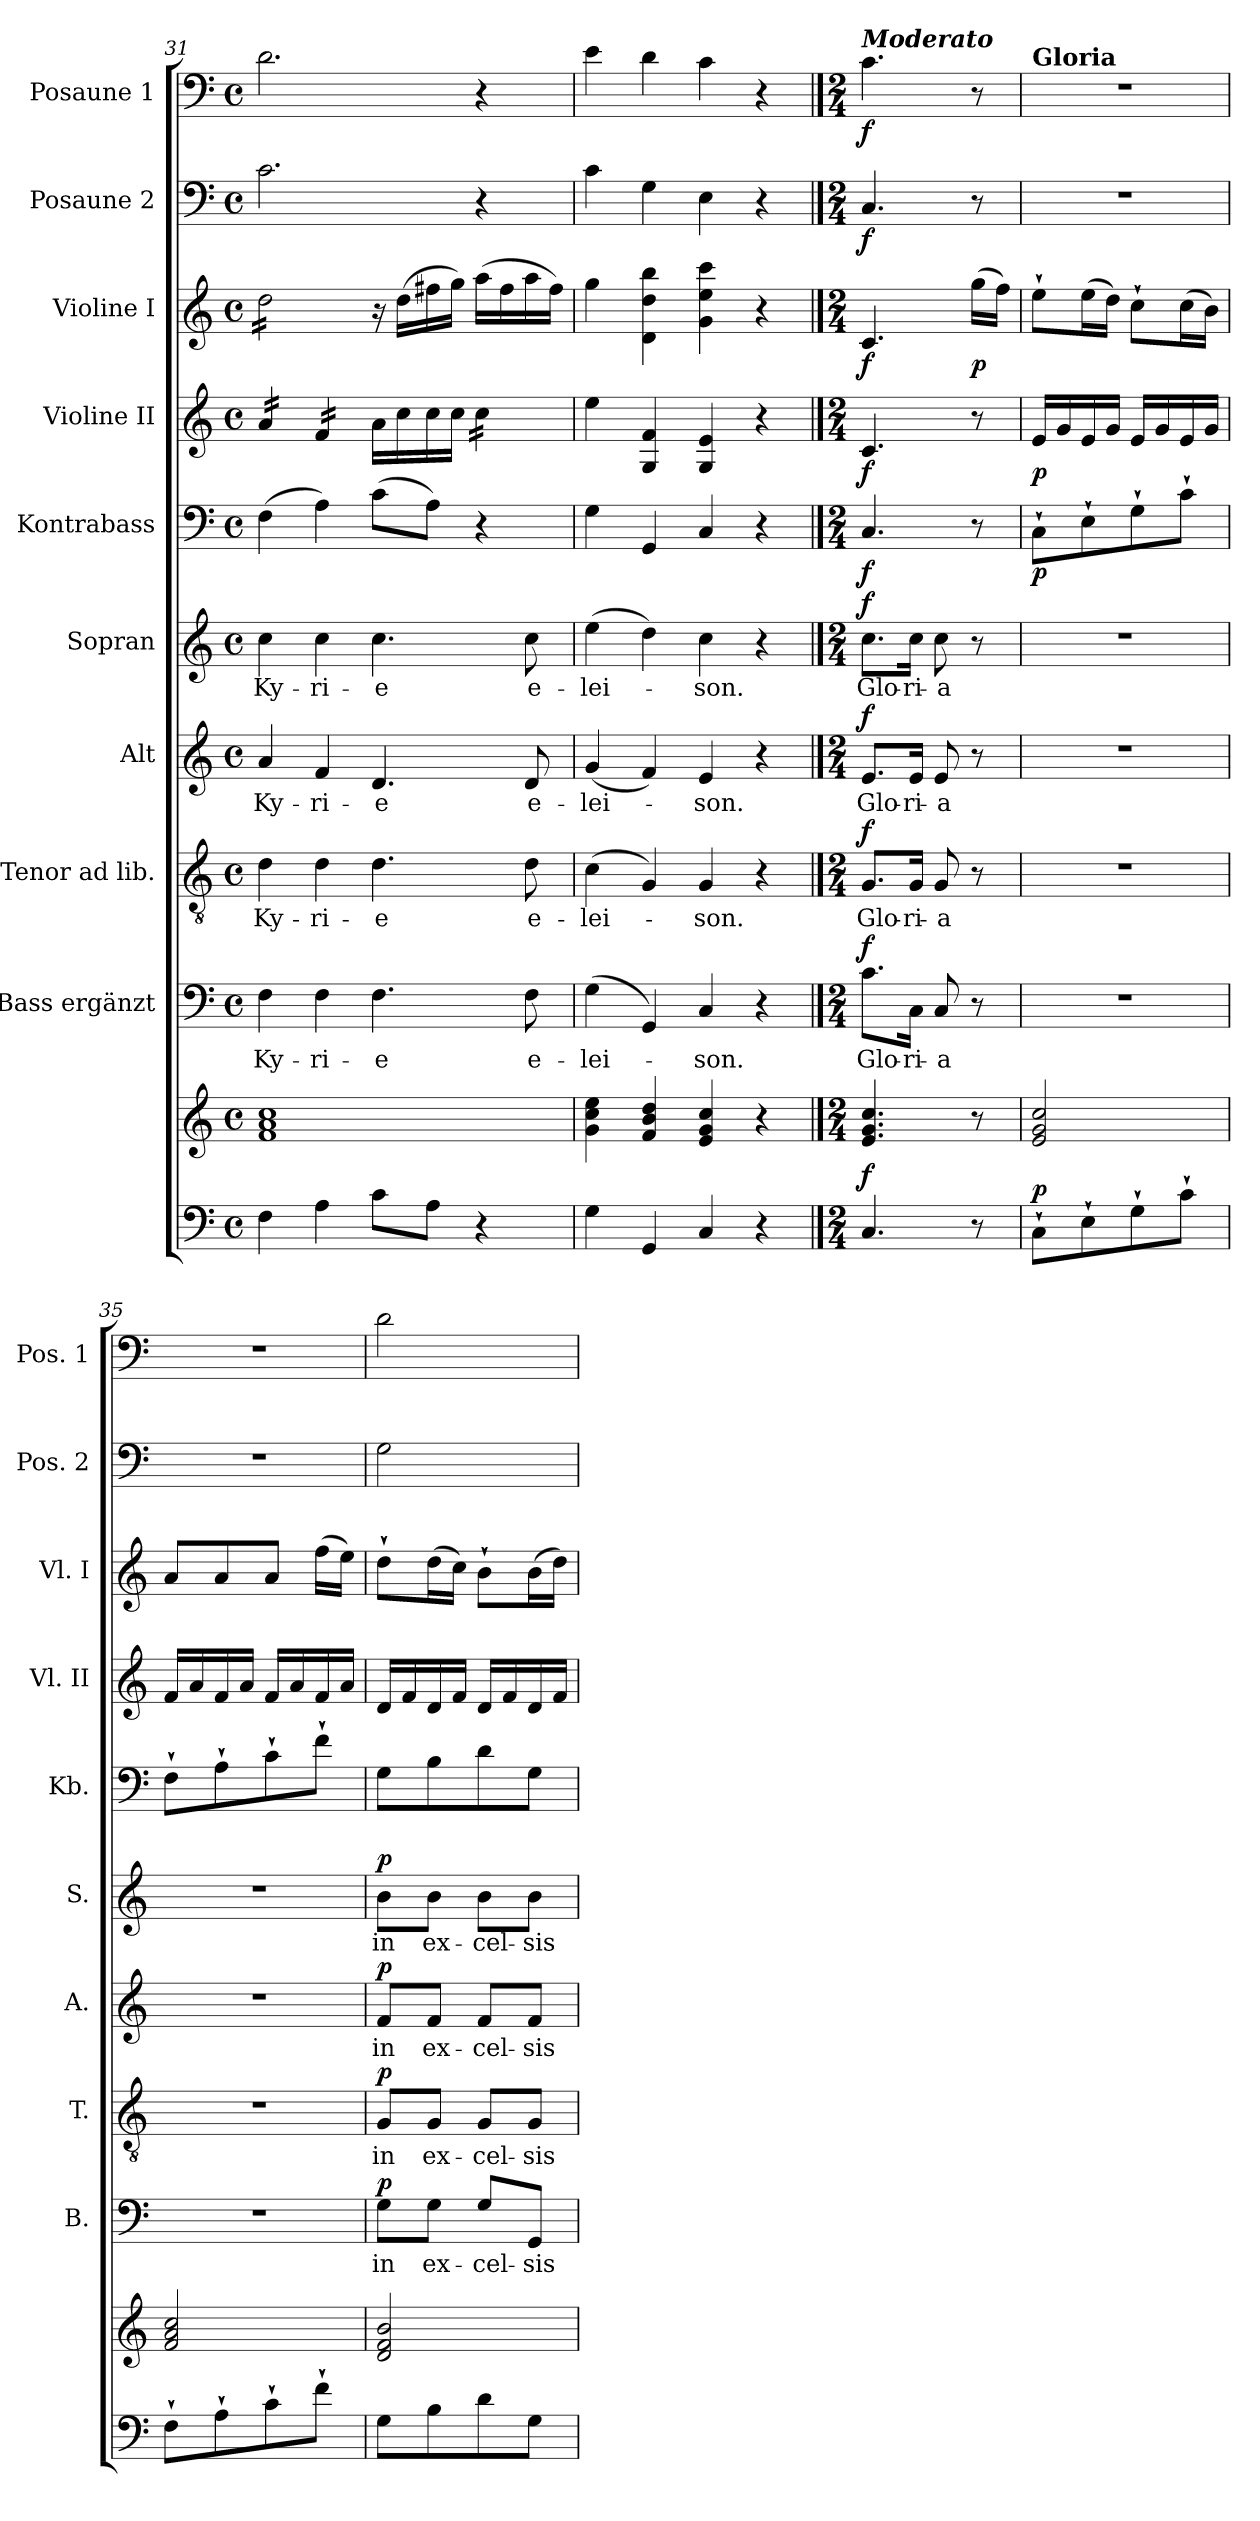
**kern	**kern	**dynam	**kern	**text	**dynam	**kern	**text	**dynam	**kern	**text	**dynam	**kern	**text	**dynam	**kern	**dynam	**kern	**dynam	**kern	**dynam	**kern	**dynam	**kern	**dynam
*part10	*part10	*part10	*part9	*part9	*part9	*part8	*part8	*part8	*part7	*part7	*part7	*part6	*part6	*part6	*part5	*part5	*part4	*part4	*part3	*part3	*part2	*part2	*part1	*part1
*staff11	*staff10	*staff10/11	*staff9	*staff9	*staff9	*staff8	*staff8	*staff8	*staff7	*staff7	*staff7	*staff6	*staff6	*staff6	*staff5	*staff5	*staff4	*staff4	*staff3	*staff3	*staff2	*staff2	*staff1	*staff1
*	*	*	*I"Bass ergänzt	*	*	*I"Tenor ad lib.	*	*	*I"Alt	*	*	*I"Sopran	*	*	*I"Kontrabass	*	*I"Violine II	*	*I"Violine I	*	*I"Posaune 2	*	*I"Posaune 1	*
*	*	*	*I'B.	*	*	*I'T.	*	*	*I'A.	*	*	*I'S.	*	*	*I'Kb.	*	*I'Vl. II	*	*I'Vl. I	*	*I'Pos. 2	*	*I'Pos. 1	*
*clefF4	*clefG2	*	*clefF4	*	*	*clefGv2	*	*	*clefG2	*	*	*clefG2	*	*	*clefF4	*	*clefG2	*	*clefG2	*	*clefF4	*	*clefF4	*
*	*	*	*	*	*	*	*	*	*	*	*	*	*	*	*ITrd7c12	*	*	*	*	*	*	*	*	*
*k[]	*k[]	*	*k[]	*	*	*k[]	*	*	*k[]	*	*	*k[]	*	*	*k[]	*	*k[]	*	*k[]	*	*k[]	*	*k[]	*
*C:	*C:	*	*C:	*	*	*C:	*	*	*C:	*	*	*C:	*	*	*C:	*	*C:	*	*C:	*	*C:	*	*C:	*
*M4/4	*M4/4	*	*M4/4	*	*	*M4/4	*	*	*M4/4	*	*	*M4/4	*	*	*M4/4	*	*M4/4	*	*M4/4	*	*M4/4	*	*M4/4	*
*met(c)	*met(c)	*	*met(c)	*	*	*met(c)	*	*	*met(c)	*	*	*met(c)	*	*	*met(c)	*	*met(c)	*	*met(c)	*	*met(c)	*	*met(c)	*
=31	=31	=31	=31	=31	=31	=31	=31	=31	=31	=31	=31	=31	=31	=31	=31	=31	=31	=31	=31	=31	=31	=31	=31	=31
!	!	!	!	!LO:LY:b	!	!	!LO:LY:b	!	!	!LO:LY:b	!	!	!LO:LY:b	!	!	!	!	!	!	!	!	!	!	!
*	*	*	*	*	*	*	*	*	*	*	*	*	*	*	*	*	*tremolo	*	*	*	*	*	*	*
*	*	*	*	*	*	*	*	*	*	*	*	*	*	*	*	*	*	*	*tremolo	*	*	*	*	*
4F\	1f 1a 1cc	.	4F\	Ky-	.	4d\	Ky-	.	4a/	Ky-	.	4cc\	Ky-	.	(>4FF\	.	16a/LL	.	16dd\LL	.	2.c\	.	2.d\	.
.	.	.	.	.	.	.	.	.	.	.	.	.	.	.	.	.	16a/	.	16dd\	.	.	.	.	.
.	.	.	.	.	.	.	.	.	.	.	.	.	.	.	.	.	16a/	.	16dd\	.	.	.	.	.
.	.	.	.	.	.	.	.	.	.	.	.	.	.	.	.	.	16a/JJ	.	16dd\	.	.	.	.	.
!	!	!	!	!LO:LY:b	!	!	!LO:LY:b	!	!	!LO:LY:b	!	!	!LO:LY:b	!	!	!	!	!	!	!	!	!	!	!
4A\	.	.	4F\	-ri-	.	4d\	-ri-	.	4f/	-ri-	.	4cc\	-ri-	.	4AA\)	.	16f/LL	.	16dd\	.	.	.	.	.
.	.	.	.	.	.	.	.	.	.	.	.	.	.	.	.	.	16f/	.	16dd\	.	.	.	.	.
.	.	.	.	.	.	.	.	.	.	.	.	.	.	.	.	.	16f/	.	16dd\	.	.	.	.	.
.	.	.	.	.	.	.	.	.	.	.	.	.	.	.	.	.	16f/JJ	.	16dd\JJ	.	.	.	.	.
*	*	*	*	*	*	*	*	*	*	*	*	*	*	*	*	*	*	*	*Xtremolo	*	*	*	*	*
*	*	*	*	*	*	*	*	*	*	*	*	*	*	*	*	*	*Xtremolo	*	*	*	*	*	*	*
!	!	!	!	!LO:LY:b	!	!	!LO:LY:b	!	!	!LO:LY:b	!	!	!LO:LY:b	!	!	!	!	!	!	!	!	!	!	!
8c\L	.	.	4.F\	-e	.	4.d\	-e	.	4.d/	-e	.	4.cc\	-e	.	(>8C\L	.	16a\LL	.	16r	.	.	.	.	.
.	.	.	.	.	.	.	.	.	.	.	.	.	.	.	.	.	16cc\	.	(>16dd\LL	.	.	.	.	.
8A\J	.	.	.	.	.	.	.	.	.	.	.	.	.	.	8AA\J)	.	16cc\	.	16ff#X\	.	.	.	.	.
.	.	.	.	.	.	.	.	.	.	.	.	.	.	.	.	.	16cc\JJ	.	16gg\JJ)	.	.	.	.	.
*	*	*	*	*	*	*	*	*	*	*	*	*	*	*	*	*	*tremolo	*	*	*	*	*	*	*
4r	.	.	.	.	.	.	.	.	.	.	.	.	.	.	4r	.	16cc\LL	.	(>16aa\LL	.	4r	.	4r	.
.	.	.	.	.	.	.	.	.	.	.	.	.	.	.	.	.	16cc\	.	16ff#\	.	.	.	.	.
!	!	!	!	!LO:LY:b	!	!	!LO:LY:b	!	!	!LO:LY:b	!	!	!LO:LY:b	!	!	!	!	!	!	!	!	!	!	!
.	.	.	8F\	e-	.	8d\	e-	.	8d/	e-	.	8cc\	e-	.	.	.	16cc\	.	16aa\	.	.	.	.	.
.	.	.	.	.	.	.	.	.	.	.	.	.	.	.	.	.	16cc\JJ	.	16ff#\JJ)	.	.	.	.	.
*	*	*	*	*	*	*	*	*	*	*	*	*	*	*	*	*	*Xtremolo	*	*	*	*	*	*	*
=32	=32	=32	=32	=32	=32	=32	=32	=32	=32	=32	=32	=32	=32	=32	=32	=32	=32	=32	=32	=32	=32	=32	=32	=32
!	!	!	!	!LO:LY:b	!	!	!LO:LY:b	!	!	!LO:LY:b	!	!	!LO:LY:b	!	!	!	!	!	!	!	!	!	!	!
4G\	4g\ 4cc\ 4ee\	.	(>4G\	-lei-	.	(>4c\	-lei-	.	(<4g/	-lei-	.	(>4ee\	-lei-	.	4GG\	.	4ee\	.	4gg\	.	4c\	.	4e\	.
4GG/	4f/ 4b/ 4dd/	.	4GG/)	.	.	4G/)	.	.	4f/)	.	.	4dd\)	.	.	4GGG/	.	4G/ 4f/	.	4d\ 4dd\ 4bb\	.	4G\	.	4d\	.
!	!	!	!	!LO:LY:b	!	!	!LO:LY:b	!	!	!LO:LY:b	!	!	!LO:LY:b	!	!	!	!	!	!	!	!	!	!	!
4C/	4e/ 4g/ 4cc/	.	4C/	-son.	.	4G/	-son.	.	4e/	-son.	.	4cc\	-son.	.	4CC/	.	4G/ 4e/	.	4g\ 4ee\ 4ccc\	.	4E\	.	4c\	.
4r	4r	.	4r	.	.	4r	.	.	4r	.	.	4r	.	.	4r	.	4r	.	4r	.	4r	.	4r	.
!!LO:PB:g=z
==33	==33	==33	==33	==33	==33	==33	==33	==33	==33	==33	==33	==33	==33	==33	==33	==33	==33	==33	==33	==33	==33	==33	==33	==33
*M2/4	*M2/4	*	*M2/4	*	*	*M2/4	*	*	*M2/4	*	*	*M2/4	*	*	*M2/4	*	*M2/4	*	*M2/4	*	*M2/4	*	*M2/4	*
!	!	!	!	!	!	!	!	!	!	!	!	!	!	!	!	!	!	!	!	!	!	!	!LO:TX:a:Bi:t=Moderato	!
!	!	!LO:DY:a=2	!	!LO:LY:b	!LO:DY:a	!	!LO:LY:b	!LO:DY:a	!	!LO:LY:b	!LO:DY:a	!	!LO:LY:b	!LO:DY:a	!	!LO:DY:b	!	!LO:DY:b	!	!LO:DY:b	!	!LO:DY:b	!	!LO:DY:b
4.C/	4.e/ 4.g/ 4.cc/	f	8.c\L	Glo-	f	8.G/L	Glo-	f	8.e/L	Glo-	f	8.cc\L	Glo-	f	4.CC/	f	4.c/	f	4.c/	f	4.C/	f	4.c\	f
!	!	!	!	!LO:LY:b	!	!	!LO:LY:b	!	!	!LO:LY:b	!	!	!LO:LY:b	!	!	!	!	!	!	!	!	!	!	!
.	.	.	16C\Jk	-ri-	.	16G/Jk	-ri-	.	16e/Jk	-ri-	.	16cc\Jk	-ri-	.	.	.	.	.	.	.	.	.	.	.
!	!	!	!	!LO:LY:b	!	!	!LO:LY:b	!	!	!LO:LY:b	!	!	!LO:LY:b	!	!	!	!	!	!	!	!	!	!	!
.	.	.	8C/	-a	.	8G/	-a	.	8e/	-a	.	8cc\	-a	.	.	.	.	.	.	.	.	.	.	.
!	!	!	!	!	!	!	!	!	!	!	!	!	!	!	!	!	!	!	!	!LO:DY:b	!	!	!	!
8r	8r	.	8r	.	.	8r	.	.	8r	.	.	8r	.	.	8r	.	8r	.	(>16gg\LL	p	8r	.	8r	.
.	.	.	.	.	.	.	.	.	.	.	.	.	.	.	.	.	.	.	16ff\JJ)	.	.	.	.	.
=34	=34	=34	=34	=34	=34	=34	=34	=34	=34	=34	=34	=34	=34	=34	=34	=34	=34	=34	=34	=34	=34	=34	=34	=34
!	!	!	!	!	!	!	!	!	!	!	!	!	!	!	!	!	!	!	!	!	!	!	!LO:TX:a:B:t=Gloria	!
!	!	!LO:DY:a=2	!	!	!	!	!	!	!	!	!	!	!	!	!	!LO:DY:b	!	!LO:DY:b	!	!	!	!	!	!
8C`>\L	2e/ 2g/ 2cc/	p	2r	.	.	2r	.	.	2r	.	.	2r	.	.	8CC`>\L	p	16e/LL	p	8ee`>\L	.	2r	.	2r	.
.	.	.	.	.	.	.	.	.	.	.	.	.	.	.	.	.	16g/	.	.	.	.	.	.	.
8E`>\	.	.	.	.	.	.	.	.	.	.	.	.	.	.	8EE`>\	.	16e/	.	(>16ee\L	.	.	.	.	.
.	.	.	.	.	.	.	.	.	.	.	.	.	.	.	.	.	16g/JJ	.	16dd\JJ)	.	.	.	.	.
8G`>\	.	.	.	.	.	.	.	.	.	.	.	.	.	.	8GG`>\	.	16e/LL	.	8cc`>\L	.	.	.	.	.
.	.	.	.	.	.	.	.	.	.	.	.	.	.	.	.	.	16g/	.	.	.	.	.	.	.
8c`>\J	.	.	.	.	.	.	.	.	.	.	.	.	.	.	8C`>\J	.	16e/	.	(>16cc\L	.	.	.	.	.
.	.	.	.	.	.	.	.	.	.	.	.	.	.	.	.	.	16g/JJ	.	16b\JJ)	.	.	.	.	.
=35	=35	=35	=35	=35	=35	=35	=35	=35	=35	=35	=35	=35	=35	=35	=35	=35	=35	=35	=35	=35	=35	=35	=35	=35
8F`>\L	2f/ 2a/ 2cc/	.	2r	.	.	2r	.	.	2r	.	.	2r	.	.	8FF`>\L	.	16f/LL	.	8a/L	.	2r	.	2r	.
.	.	.	.	.	.	.	.	.	.	.	.	.	.	.	.	.	16a/	.	.	.	.	.	.	.
8A`>\	.	.	.	.	.	.	.	.	.	.	.	.	.	.	8AA`>\	.	16f/	.	8a/	.	.	.	.	.
.	.	.	.	.	.	.	.	.	.	.	.	.	.	.	.	.	16a/JJ	.	.	.	.	.	.	.
8c`>\	.	.	.	.	.	.	.	.	.	.	.	.	.	.	8C`>\	.	16f/LL	.	8a/J	.	.	.	.	.
.	.	.	.	.	.	.	.	.	.	.	.	.	.	.	.	.	16a/	.	.	.	.	.	.	.
8f`>\J	.	.	.	.	.	.	.	.	.	.	.	.	.	.	8F`>\J	.	16f/	.	(>16ff\LL	.	.	.	.	.
.	.	.	.	.	.	.	.	.	.	.	.	.	.	.	.	.	16a/JJ	.	16ee\JJ)	.	.	.	.	.
=36	=36	=36	=36	=36	=36	=36	=36	=36	=36	=36	=36	=36	=36	=36	=36	=36	=36	=36	=36	=36	=36	=36	=36	=36
!	!	!	!	!LO:LY:b	!LO:DY:a	!	!LO:LY:b	!LO:DY:a	!	!LO:LY:b	!LO:DY:a	!	!LO:LY:b	!LO:DY:a	!	!	!	!	!	!	!	!	!	!
8G\L	2d/ 2f/ 2b/	.	8G\L	in	p	8G/L	in	p	8f/L	in	p	8b\L	in	p	8GG\L	.	16d/LL	.	8dd`>\L	.	2G\	.	2d\	.
.	.	.	.	.	.	.	.	.	.	.	.	.	.	.	.	.	16f/	.	.	.	.	.	.	.
!	!	!	!	!LO:LY:b	!	!	!LO:LY:b	!	!	!LO:LY:b	!	!	!LO:LY:b	!	!	!	!	!	!	!	!	!	!	!
8B\	.	.	8G\J	ex-	.	8G/J	ex-	.	8f/J	ex-	.	8b\J	ex-	.	8BB\	.	16d/	.	(>16dd\L	.	.	.	.	.
.	.	.	.	.	.	.	.	.	.	.	.	.	.	.	.	.	16f/JJ	.	16cc\JJ)	.	.	.	.	.
!	!	!	!	!LO:LY:b	!	!	!LO:LY:b	!	!	!LO:LY:b	!	!	!LO:LY:b	!	!	!	!	!	!	!	!	!	!	!
8d\	.	.	8G/L	-cel-	.	8G/L	-cel-	.	8f/L	-cel-	.	8b\L	-cel-	.	8D\	.	16d/LL	.	8b`>\L	.	.	.	.	.
.	.	.	.	.	.	.	.	.	.	.	.	.	.	.	.	.	16f/	.	.	.	.	.	.	.
!	!	!	!	!LO:LY:b	!	!	!LO:LY:b	!	!	!LO:LY:b	!	!	!LO:LY:b	!	!	!	!	!	!	!	!	!	!	!
8G\J	.	.	8GG/J	-sis	.	8G/J	-sis	.	8f/J	-sis	.	8b\J	-sis	.	8GG\J	.	16d/	.	(>16b\L	.	.	.	.	.
.	.	.	.	.	.	.	.	.	.	.	.	.	.	.	.	.	16f/JJ	.	16dd\JJ)	.	.	.	.	.
=	=	=	=	=	=	=	=	=	=	=	=	=	=	=	=	=	=	=	=	=	=	=	=	=
*-	*-	*-	*-	*-	*-	*-	*-	*-	*-	*-	*-	*-	*-	*-	*-	*-	*-	*-	*-	*-	*-	*-	*-	*-
